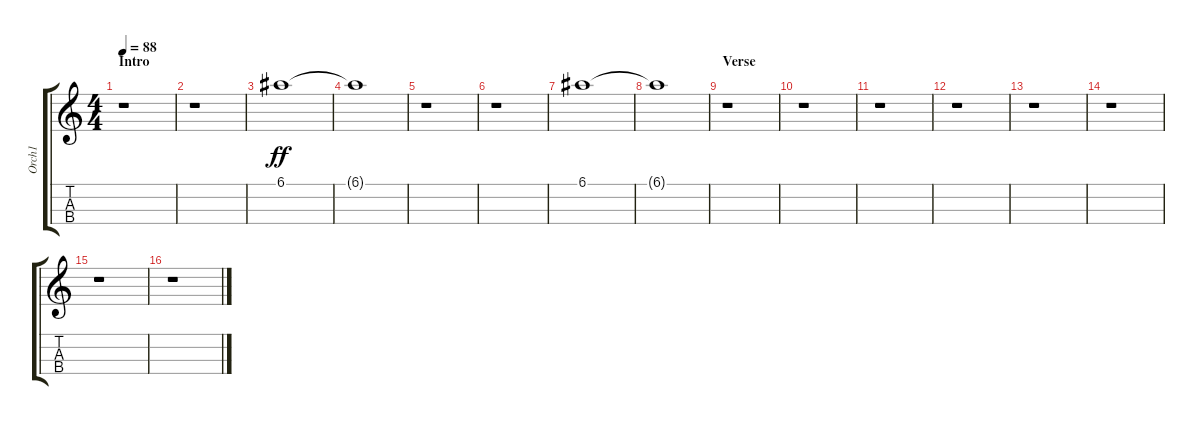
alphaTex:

\track ("Orch1" "Orch1") {solo instrument stringensemble1}
\staff {score tabs}
\tuning (E5 A4 D4 G3) {hide}
\ts (4 4)
\section ("" "Intro")
\tempo 88
\clef g2
\ks aminor
r.1{dy ff instrument stringensemble1} |
r.1 |
6.1.1 |
6.1{t}.1 |
r.1 |
r.1 |
6.1.1 |
6.1{t}.1 |
\section ("" "Verse")
r.1 |
r.1 |
r.1 |
r.1 |
r.1 |
r.1 |
r.1 |
r.1
